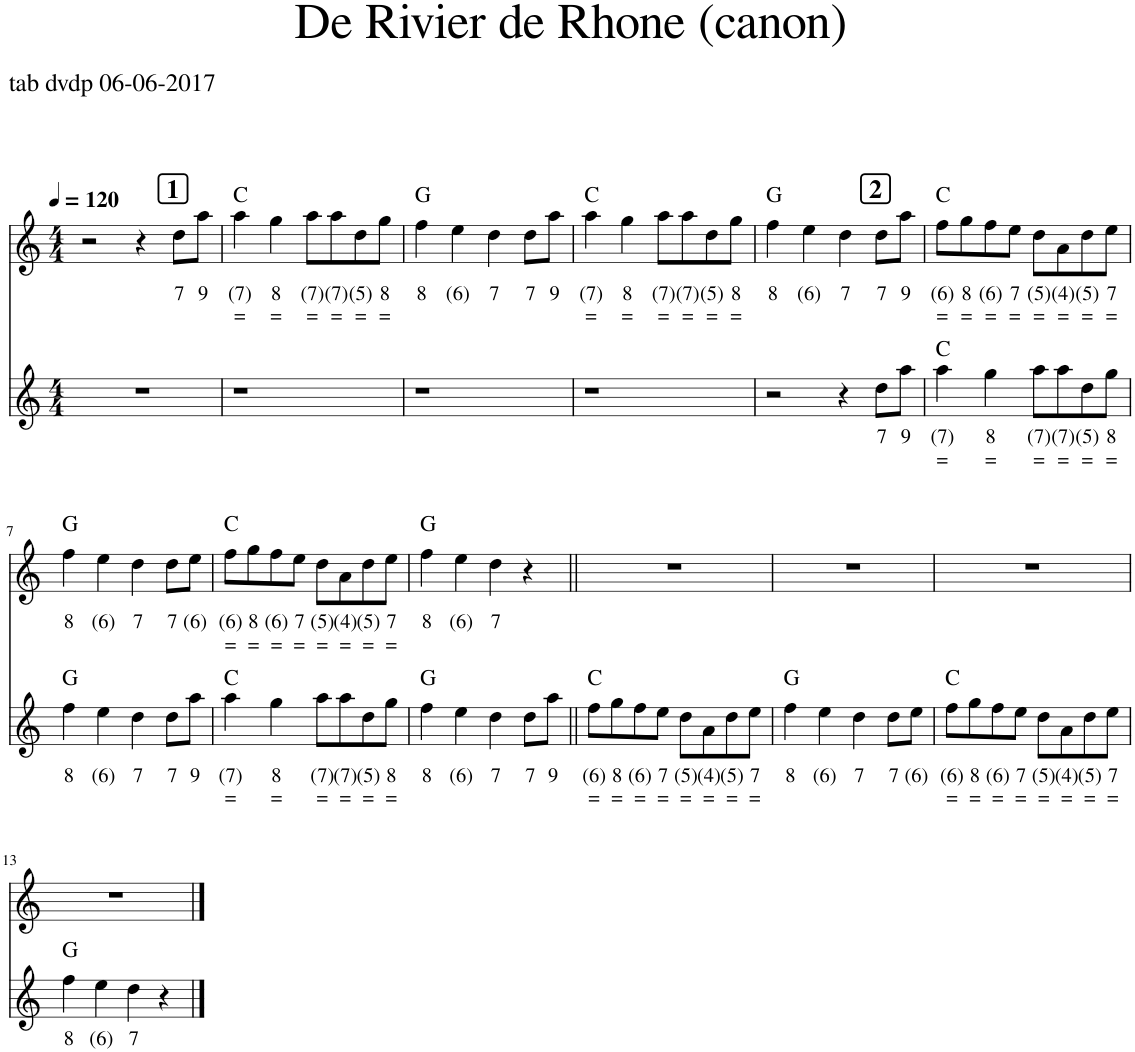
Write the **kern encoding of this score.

**kern	**text	**text	**harte	**kern	**text	**text	**harte
*part2	*part2	*part2	*part2	*part1	*part1	*part1	*part1
*staff2	*staff2	*staff2	*	*staff1	*staff1	*staff1	*
*I"Stem	*	*	*	*I"Piano, Voice	*	*	*
*clefG2	*	*	*	*clefG2	*	*	*
*k[]	*	*	*	*k[]	*	*	*
*M4/4	*	*	*	*M4/4	*	*	*
*MM120	*	*	*	*MM120	*	*	*
!!LO:REH:place=s1:a:B:cj:fs=14:t=1:qo=3
=1	=1	=1	=1	=1	=1	=1	=1
1r	.	.	.	2r	.	.	.
.	.	.	.	4r	.	.	.
!	!	!	!	!	!LO:LY:b	!	!
.	.	.	.	8dd\L	7	.	.
!	!	!	!	!	!LO:LY:b	!	!
.	.	.	.	8aa\J	9	.	.
=2	=2	=2	=2	=2	=2	=2	=2
!	!	!	!	!	!LO:LY:b	!LO:LY:b	!
1r	.	.	.	4aa\	(7)	=	C:maj
!	!	!	!	!	!LO:LY:b	!LO:LY:b	!
.	.	.	.	4gg\	8	=	.
!	!	!	!	!	!LO:LY:b	!LO:LY:b	!
.	.	.	.	8aa\L	(7)	=	.
!	!	!	!	!	!LO:LY:b	!LO:LY:b	!
.	.	.	.	8aa\	(7)	=	.
!	!	!	!	!	!LO:LY:b	!LO:LY:b	!
.	.	.	.	8dd\	(5)	=	.
!	!	!	!	!	!LO:LY:b	!LO:LY:b	!
.	.	.	.	8gg\J	8	=	.
=3	=3	=3	=3	=3	=3	=3	=3
!	!	!	!	!	!LO:LY:b	!	!
1r	.	.	.	4ff\	8	.	G:maj
!	!	!	!	!	!LO:LY:b	!	!
.	.	.	.	4ee\	(6)	.	.
!	!	!	!	!	!LO:LY:b	!	!
.	.	.	.	4dd\	7	.	.
!	!	!	!	!	!LO:LY:b	!	!
.	.	.	.	8dd\L	7	.	.
!	!	!	!	!	!LO:LY:b	!	!
.	.	.	.	8aa\J	9	.	.
=4	=4	=4	=4	=4	=4	=4	=4
!	!	!	!	!	!LO:LY:b	!LO:LY:b	!
1r	.	.	.	4aa\	(7)	=	C:maj
!	!	!	!	!	!LO:LY:b	!LO:LY:b	!
.	.	.	.	4gg\	8	=	.
!	!	!	!	!	!LO:LY:b	!LO:LY:b	!
.	.	.	.	8aa\L	(7)	=	.
!	!	!	!	!	!LO:LY:b	!LO:LY:b	!
.	.	.	.	8aa\	(7)	=	.
!	!	!	!	!	!LO:LY:b	!LO:LY:b	!
.	.	.	.	8dd\	(5)	=	.
!	!	!	!	!	!LO:LY:b	!LO:LY:b	!
.	.	.	.	8gg\J	8	=	.
!!LO:REH:place=s1:a:B:cj:fs=14:t=2:qo=3
=5	=5	=5	=5	=5	=5	=5	=5
!	!	!	!	!	!LO:LY:b	!	!
2r	.	.	.	4ff\	8	.	G:maj
!	!	!	!	!	!LO:LY:b	!	!
.	.	.	.	4ee\	(6)	.	.
!	!	!	!	!	!LO:LY:b	!	!
4r	.	.	.	4dd\	7	.	.
!	!LO:LY:b	!	!	!	!LO:LY:b	!	!
8dd\L	7	.	.	8dd\L	7	.	.
!	!LO:LY:b	!	!	!	!LO:LY:b	!	!
8aa\J	9	.	.	8aa\J	9	.	.
=6	=6	=6	=6	=6	=6	=6	=6
!	!LO:LY:b	!LO:LY:b	!	!	!LO:LY:b	!LO:LY:b	!
4aa\	(7)	=	C:maj	8ff\L	(6)	=	C:maj
!	!	!	!	!	!LO:LY:b	!LO:LY:b	!
.	.	.	.	8gg\	8	=	.
!	!LO:LY:b	!LO:LY:b	!	!	!LO:LY:b	!LO:LY:b	!
4gg\	8	=	.	8ff\	(6)	=	.
!	!	!	!	!	!LO:LY:b	!LO:LY:b	!
.	.	.	.	8ee\J	7	=	.
!	!LO:LY:b	!LO:LY:b	!	!	!LO:LY:b	!LO:LY:b	!
8aa\L	(7)	=	.	8dd\L	(5)	=	.
!	!LO:LY:b	!LO:LY:b	!	!	!LO:LY:b	!LO:LY:b	!
8aa\	(7)	=	.	8a\	(4)	=	.
!	!LO:LY:b	!LO:LY:b	!	!	!LO:LY:b	!LO:LY:b	!
8dd\	(5)	=	.	8dd\	(5)	=	.
!	!LO:LY:b	!LO:LY:b	!	!	!LO:LY:b	!LO:LY:b	!
8gg\J	8	=	.	8ee\J	7	=	.
!!LO:LB:g=z
=7	=7	=7	=7	=7	=7	=7	=7
!	!LO:LY:b	!	!	!	!LO:LY:b	!	!
4ff\	8	.	G:maj	4ff\	8	.	G:maj
!	!LO:LY:b	!	!	!	!LO:LY:b	!	!
4ee\	(6)	.	.	4ee\	(6)	.	.
!	!LO:LY:b	!	!	!	!LO:LY:b	!	!
4dd\	7	.	.	4dd\	7	.	.
!	!LO:LY:b	!	!	!	!LO:LY:b	!	!
8dd\L	7	.	.	8dd\L	7	.	.
!	!LO:LY:b	!	!	!	!LO:LY:b	!	!
8aa\J	9	.	.	8ee\J	(6)	.	.
=8	=8	=8	=8	=8	=8	=8	=8
!	!LO:LY:b	!LO:LY:b	!	!	!LO:LY:b	!LO:LY:b	!
4aa\	(7)	=	C:maj	8ff\L	(6)	=	C:maj
!	!	!	!	!	!LO:LY:b	!LO:LY:b	!
.	.	.	.	8gg\	8	=	.
!	!LO:LY:b	!LO:LY:b	!	!	!LO:LY:b	!LO:LY:b	!
4gg\	8	=	.	8ff\	(6)	=	.
!	!	!	!	!	!LO:LY:b	!LO:LY:b	!
.	.	.	.	8ee\J	7	=	.
!	!LO:LY:b	!LO:LY:b	!	!	!LO:LY:b	!LO:LY:b	!
8aa\L	(7)	=	.	8dd\L	(5)	=	.
!	!LO:LY:b	!LO:LY:b	!	!	!LO:LY:b	!LO:LY:b	!
8aa\	(7)	=	.	8a\	(4)	=	.
!	!LO:LY:b	!LO:LY:b	!	!	!LO:LY:b	!LO:LY:b	!
8dd\	(5)	=	.	8dd\	(5)	=	.
!	!LO:LY:b	!LO:LY:b	!	!	!LO:LY:b	!LO:LY:b	!
8gg\J	8	=	.	8ee\J	7	=	.
=9	=9	=9	=9	=9	=9	=9	=9
!	!LO:LY:b	!	!	!	!LO:LY:b	!	!
4ff\	8	.	G:maj	4ff\	8	.	G:maj
!	!LO:LY:b	!	!	!	!LO:LY:b	!	!
4ee\	(6)	.	.	4ee\	(6)	.	.
!	!LO:LY:b	!	!	!	!LO:LY:b	!	!
4dd\	7	.	.	4dd\	7	.	.
!	!LO:LY:b	!	!	!	!	!	!
8dd\L	7	.	.	4r	.	.	.
!	!LO:LY:b	!	!	!	!	!	!
8aa\J	9	.	.	.	.	.	.
=10||	=10||	=10||	=10||	=10||	=10||	=10||	=10||
!	!LO:LY:b	!LO:LY:b	!	!	!	!	!
8ff\L	(6)	=	C:maj	1r	.	.	.
!	!LO:LY:b	!LO:LY:b	!	!	!	!	!
8gg\	8	=	.	.	.	.	.
!	!LO:LY:b	!LO:LY:b	!	!	!	!	!
8ff\	(6)	=	.	.	.	.	.
!	!LO:LY:b	!LO:LY:b	!	!	!	!	!
8ee\J	7	=	.	.	.	.	.
!	!LO:LY:b	!LO:LY:b	!	!	!	!	!
8dd\L	(5)	=	.	.	.	.	.
!	!LO:LY:b	!LO:LY:b	!	!	!	!	!
8a\	(4)	=	.	.	.	.	.
!	!LO:LY:b	!LO:LY:b	!	!	!	!	!
8dd\	(5)	=	.	.	.	.	.
!	!LO:LY:b	!LO:LY:b	!	!	!	!	!
8ee\J	7	=	.	.	.	.	.
=11	=11	=11	=11	=11	=11	=11	=11
!	!LO:LY:b	!	!	!	!	!	!
4ff\	8	.	G:maj	1r	.	.	.
!	!LO:LY:b	!	!	!	!	!	!
4ee\	(6)	.	.	.	.	.	.
!	!LO:LY:b	!	!	!	!	!	!
4dd\	7	.	.	.	.	.	.
!	!LO:LY:b	!	!	!	!	!	!
8dd\L	7	.	.	.	.	.	.
!	!LO:LY:b	!	!	!	!	!	!
8ee\J	(6)	.	.	.	.	.	.
=12	=12	=12	=12	=12	=12	=12	=12
!	!LO:LY:b	!LO:LY:b	!	!	!	!	!
8ff\L	(6)	=	C:maj	1r	.	.	.
!	!LO:LY:b	!LO:LY:b	!	!	!	!	!
8gg\	8	=	.	.	.	.	.
!	!LO:LY:b	!LO:LY:b	!	!	!	!	!
8ff\	(6)	=	.	.	.	.	.
!	!LO:LY:b	!LO:LY:b	!	!	!	!	!
8ee\J	7	=	.	.	.	.	.
!	!LO:LY:b	!LO:LY:b	!	!	!	!	!
8dd\L	(5)	=	.	.	.	.	.
!	!LO:LY:b	!LO:LY:b	!	!	!	!	!
8a\	(4)	=	.	.	.	.	.
!	!LO:LY:b	!LO:LY:b	!	!	!	!	!
8dd\	(5)	=	.	.	.	.	.
!	!LO:LY:b	!LO:LY:b	!	!	!	!	!
8ee\J	7	=	.	.	.	.	.
!!LO:LB:g=z
=13	=13	=13	=13	=13	=13	=13	=13
!	!LO:LY:b	!	!	!	!	!	!
4ff\	8	.	G:maj	1r	.	.	.
!	!LO:LY:b	!	!	!	!	!	!
4ee\	(6)	.	.	.	.	.	.
!	!LO:LY:b	!	!	!	!	!	!
4dd\	7	.	.	.	.	.	.
4r	.	.	.	.	.	.	.
==	==	==	==	==	==	==	==
*-	*-	*-	*-	*-	*-	*-	*-
